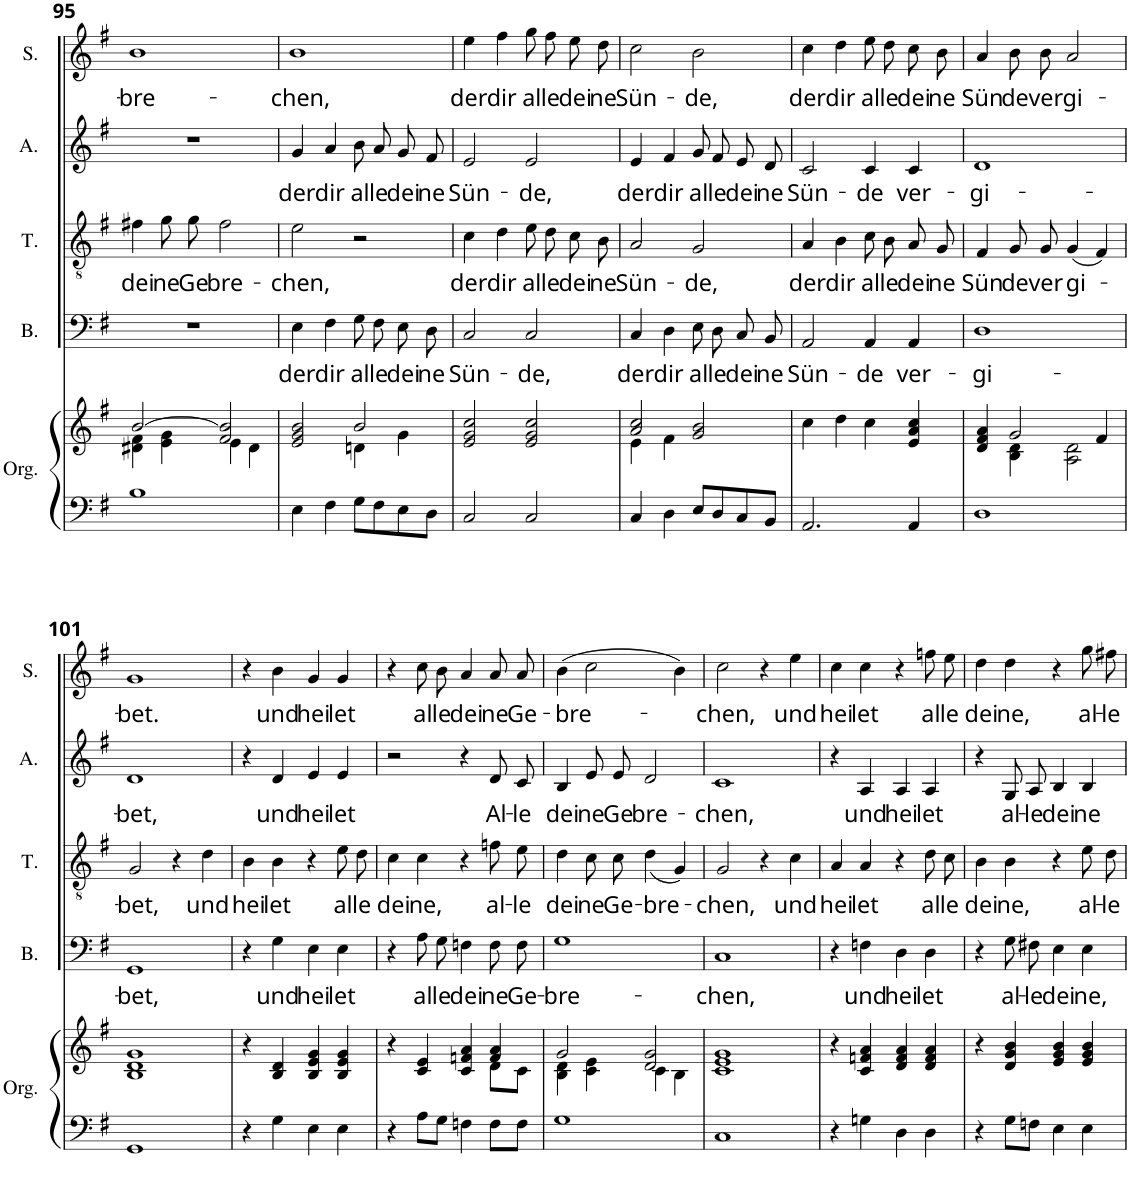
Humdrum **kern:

**kern	**kern	**kern	**text	**kern	**text	**kern	**text	**kern	**text
*part5	*part5	*part4	*part4	*part3	*part3	*part2	*part2	*part1	*part1
*staff6	*staff5	*staff4	*staff4	*staff3	*staff3	*staff2	*staff2	*staff1	*staff1
*I"Orgue	*	*I"Basse	*	*I"Ténor	*	*I"Alto	*	*I"Soprano	*
*I'Org.	*	*I'B.	*	*I'T.	*	*I'A.	*	*I'S.	*
!!LO:PB:g=z
*clefF4	*clefG2	*clefF4	*	*clefGv2	*	*clefG2	*	*clefG2	*
*k[f#]	*k[f#]	*k[f#]	*	*k[f#]	*	*k[f#]	*	*k[f#]	*
*M2/2	*M2/2	*M2/2	*	*M2/2	*	*M2/2	*	*M2/2	*
*met(c|)	*met(c|)	*met(c|)	*	*met(c|)	*	*met(c|)	*	*met(c|)	*
=95	=95	=95	=95	=95	=95	=95	=95	=95	=95
*	*^	*	*	*	*	*	*	*	*
!	!	!	!	!	!	!LO:LY:b	!	!	!	!LO:LY:b
1B	[2b/	4d#X\ 4f#\	1r	.	4f#X\	dei-	1r	.	1b	-bre-
!	!	!	!	!	!	!LO:LY:b	!	!	!	!
.	.	4e\ 4g\	.	.	8g\L	-ne	.	.	.	.
!	!	!	!	!	!	!LO:LY:b	!	!	!	!
.	.	.	.	.	8g\J	Ge-	.	.	.	.
!	!	!	!	!	!	!LO:LY:b	!	!	!	!
.	2f#/ 2b/]	4e\	.	.	2f#\	-bre-	.	.	.	.
.	.	4d#\	.	.	.	.	.	.	.	.
=96	=96	=96	=96	=96	=96	=96	=96	=96	=96	=96
!	!	!	!	!LO:LY:b	!	!LO:LY:b	!	!LO:LY:b	!	!LO:LY:b
4E\	2e/ 2g/ 2b/	2ryy	4E\	der	2e\	-chen,	4g/	der	1b	-chen,
!	!	!	!	!LO:LY:b	!	!	!	!LO:LY:b	!	!
4F#\	.	.	4F#\	dir	.	.	4a/	dir	.	.
!	!	!	!	!LO:LY:b	!	!	!	!LO:LY:b	!	!
8G\L	2b/	4dn\	8G\L	al-	2r	.	8b/L	al-	.	.
!	!	!	!	!LO:LY:b	!	!	!	!LO:LY:b	!	!
8F#\	.	.	8F#\	-le	.	.	8a/	-le	.	.
!	!	!	!	!LO:LY:b	!	!	!	!LO:LY:b	!	!
8E\	.	4g\	8E\	dei-	.	.	8g/	dei-	.	.
!	!	!	!	!LO:LY:b	!	!	!	!LO:LY:b	!	!
8D\J	.	.	8D\J	-ne	.	.	8f#/J	-ne	.	.
*	*v	*v	*	*	*	*	*	*	*	*
=97	=97	=97	=97	=97	=97	=97	=97	=97	=97
!	!	!	!LO:LY:b	!	!LO:LY:b	!	!LO:LY:b	!	!LO:LY:b
2C/	2e/ 2g/ 2cc/	2C/	Sün-	4c\	der	2e/	Sün-	4ee\	der
!	!	!	!	!	!LO:LY:b	!	!	!	!LO:LY:b
.	.	.	.	4d\	dir	.	.	4ff#\	dir
!	!	!	!LO:LY:b	!	!LO:LY:b	!	!LO:LY:b	!	!LO:LY:b
2C/	2e/ 2g/ 2cc/	2C/	-de,	8e\L	al-	2e/	-de,	8gg\L	al-
!	!	!	!	!	!LO:LY:b	!	!	!	!LO:LY:b
.	.	.	.	8d\	-le	.	.	8ff#\	-le
!	!	!	!	!	!LO:LY:b	!	!	!	!LO:LY:b
.	.	.	.	8c\	dei-	.	.	8ee\	dei-
!	!	!	!	!	!LO:LY:b	!	!	!	!LO:LY:b
.	.	.	.	8B\J	-ne	.	.	8dd\J	-ne
=98	=98	=98	=98	=98	=98	=98	=98	=98	=98
*	*^	*	*	*	*	*	*	*	*
!	!	!	!	!LO:LY:b	!	!LO:LY:b	!	!LO:LY:b	!	!LO:LY:b
4C/	2a/ 2cc/	4e\	4C/	der	2A/	Sün-	4e/	der	2cc\	Sün-
!	!	!	!	!LO:LY:b	!	!	!	!LO:LY:b	!	!
4D\	.	4f#\	4D\	dir	.	.	4f#/	dir	.	.
!	!	!	!	!LO:LY:b	!	!LO:LY:b	!	!LO:LY:b	!	!LO:LY:b
8E/L	2g/ 2b/	2ryy	8E/L	al-	2G/	-de,	8g/L	al-	2b\	-de,
!	!	!	!	!LO:LY:b	!	!	!	!LO:LY:b	!	!
8D/	.	.	8D/	-le	.	.	8f#/	-le	.	.
!	!	!	!	!LO:LY:b	!	!	!	!LO:LY:b	!	!
8C/	.	.	8C/	dei-	.	.	8e/	dei-	.	.
!	!	!	!	!LO:LY:b	!	!	!	!LO:LY:b	!	!
8BB/J	.	.	8BB/J	-ne	.	.	8d/J	-ne	.	.
*	*v	*v	*	*	*	*	*	*	*	*
=99	=99	=99	=99	=99	=99	=99	=99	=99	=99
!	!	!	!LO:LY:b	!	!LO:LY:b	!	!LO:LY:b	!	!LO:LY:b
2.AA/	4cc\	2AA/	Sün-	4A/	der	2c/	Sün-	4cc\	der
!	!	!	!	!	!LO:LY:b	!	!	!	!LO:LY:b
.	4dd\	.	.	4B\	dir	.	.	4dd\	dir
!	!	!	!LO:LY:b	!	!LO:LY:b	!	!LO:LY:b	!	!LO:LY:b
.	4cc\	4AA/	-de	8c/L	al-	4c/	-de	8ee\L	al-
!	!	!	!	!	!LO:LY:b	!	!	!	!LO:LY:b
.	.	.	.	8B/	-le	.	.	8dd\	-le
!	!	!	!LO:LY:b	!	!LO:LY:b	!	!LO:LY:b	!	!LO:LY:b
4AA/	4e/ 4a/ 4cc/	4AA/	ver-	8A/	dei-	4c/	ver-	8cc\	dei-
!	!	!	!	!	!LO:LY:b	!	!	!	!LO:LY:b
.	.	.	.	8G/J	-ne	.	.	8b\J	-ne
=100	=100	=100	=100	=100	=100	=100	=100	=100	=100
*	*^	*	*	*	*	*	*	*	*
!	!	!	!	!LO:LY:b	!	!LO:LY:b	!	!LO:LY:b	!	!LO:LY:b
1D	4d/ 4f#/ 4a/	4ryy	1D	-gi-	4F#/	Sün-	1d	-gi-	4a/	Sün-
!	!	!	!	!	!	!LO:LY:b	!	!	!	!LO:LY:b
.	2g/	4B\ 4d\	.	.	8G/L	-de	.	.	8b\L	-de
!	!	!	!	!	!	!LO:LY:b	!	!	!	!LO:LY:b
.	.	.	.	.	8G/J	ver-	.	.	8b\J	ver-
!	!	!	!	!	!	!LO:LY:b	!	!	!	!LO:LY:b
.	.	2A\ 2d\	.	.	(4G/	-gi-	.	.	2a/	-gi-
.	4f#/	.	.	.	4F#/)	.	.	.	.	.
*	*v	*v	*	*	*	*	*	*	*	*
!!LO:LB:g=z
=101	=101	=101	=101	=101	=101	=101	=101	=101	=101
!	!	!	!LO:LY:b	!	!LO:LY:b	!	!LO:LY:b	!	!LO:LY:b
1GG	1B 1d 1g	1GG	-bet,	2G/	-bet,	1d	-bet,	1g	-bet.
.	.	.	.	4r	.	.	.	.	.
!	!	!	!	!	!LO:LY:b	!	!	!	!
.	.	.	.	4d\	und	.	.	.	.
=102	=102	=102	=102	=102	=102	=102	=102	=102	=102
!	!	!	!	!	!LO:LY:b	!	!	!	!
4r	4r	4r	.	4B\	hei-	4r	.	4r	.
!	!	!	!LO:LY:b	!	!LO:LY:b	!	!LO:LY:b	!	!LO:LY:b
4G\	4B/ 4d/	4G\	und	4B\	-let	4d/	und	4b\	und
!	!	!	!LO:LY:b	!	!	!	!LO:LY:b	!	!LO:LY:b
4E\	4B/ 4e/ 4g/	4E\	hei-	4r	.	4e/	hei-	4g/	hei-
!	!	!	!LO:LY:b	!	!LO:LY:b	!	!LO:LY:b	!	!LO:LY:b
4E\	4B/ 4e/ 4g/	4E\	-let	8e\L	al-	4e/	-let	4g/	-let
!	!	!	!	!	!LO:LY:b	!	!	!	!
.	.	.	.	8d\J	-le	.	.	.	.
=103	=103	=103	=103	=103	=103	=103	=103	=103	=103
*	*^	*	*	*	*	*	*	*	*
!	!	!	!	!	!	!LO:LY:b	!	!	!	!
4r	4r	2.ryy	4r	.	4c\	dei-	2r	.	4r	.
!	!	!	!	!LO:LY:b	!	!LO:LY:b	!	!	!	!LO:LY:b
8A\L	4c/ 4e/	.	8A\L	al-	4c\	-ne,	.	.	8cc\L	al-
!	!	!	!	!LO:LY:b	!	!	!	!	!	!LO:LY:b
8G\J	.	.	8G\J	-le	.	.	.	.	8b\J	-le
!	!	!	!	!LO:LY:b	!	!	!	!	!	!LO:LY:b
4Fn\	4c/ 4fn/ 4a/	.	4Fn\	dei-	4r	.	4r	.	4a/	dei-
!	!	!	!	!LO:LY:b	!	!LO:LY:b	!	!LO:LY:b	!	!LO:LY:b
8F\L	4f/ 4a/	8d\L	8F\L	-ne	8fn\L	al-	8d/L	Al-	8a/L	-ne
!	!	!	!	!LO:LY:b	!	!LO:LY:b	!	!LO:LY:b	!	!LO:LY:b
8F\J	.	8c\J	8F\J	Ge-	8e\J	-le	8c/J	-le	8a/J	Ge-
=104	=104	=104	=104	=104	=104	=104	=104	=104	=104	=104
!	!	!	!	!LO:LY:b	!	!LO:LY:b	!	!LO:LY:b	!	!LO:LY:b
1G	2g/	4B\ 4d\	1G	-bre-	4d\	dei-	4B/	dei-	(4b\	-bre-
!	!	!	!	!	!	!LO:LY:b	!	!LO:LY:b	!	!
.	.	4c\ 4e\	.	.	8c\L	-ne	8e/L	-ne	2cc\	.
!	!	!	!	!	!	!LO:LY:b	!	!LO:LY:b	!	!
.	.	.	.	.	8c\J	Ge-	8e/J	Ge-	.	.
!	!	!	!	!	!	!LO:LY:b	!	!LO:LY:b	!	!
.	2d/ 2g/	4c\	.	.	(<4d\	-bre-	2d/	-bre-	.	.
.	.	4B\	.	.	4G/)	.	.	.	4b\)	.
=105	=105	=105	=105	=105	=105	=105	=105	=105	=105	=105
!	!	!	!	!LO:LY:b	!	!LO:LY:b	!	!LO:LY:b	!	!LO:LY:b
*	*v	*v	*	*	*	*	*	*	*	*
1C	1c 1e 1g	1C	-chen,	2G/	-chen,	1c	-chen,	2cc\	-chen,
.	.	.	.	4r	.	.	.	4r	.
!	!	!	!	!	!LO:LY:b	!	!	!	!LO:LY:b
.	.	.	.	4c\	und	.	.	4ee\	und
=106	=106	=106	=106	=106	=106	=106	=106	=106	=106
!	!	!	!	!	!LO:LY:b	!	!	!	!LO:LY:b
4r	4r	4r	.	4A/	hei-	4r	.	4cc\	hei-
!	!	!	!LO:LY:b	!	!LO:LY:b	!	!LO:LY:b	!	!LO:LY:b
4Gn\	4c/ 4fn/ 4a/	4Fn\	und	4A/	-let	4A/	und	4cc\	-let
!	!	!	!LO:LY:b	!	!	!	!LO:LY:b	!	!
4D\	4d/ 4f/ 4a/	4D\	hei-	4r	.	4A/	hei-	4r	.
!	!	!	!LO:LY:b	!	!LO:LY:b	!	!LO:LY:b	!	!LO:LY:b
4D\	4d/ 4f/ 4a/	4D\	-let	8d\L	al-	4A/	-let	8ffn\L	al-
!	!	!	!	!	!LO:LY:b	!	!	!	!LO:LY:b
.	.	.	.	8c\J	-le	.	.	8ee\J	-le
=107	=107	=107	=107	=107	=107	=107	=107	=107	=107
!	!	!	!	!	!LO:LY:b	!	!	!	!LO:LY:b
4r	4r	4r	.	4B\	dei-	4r	.	4dd\	dei-
!	!	!	!LO:LY:b	!	!LO:LY:b	!	!LO:LY:b	!	!LO:LY:b
8G\L	4d/ 4g/ 4b/	8G\L	al-	4B\	-ne,	8G/L	al-	4dd\	-ne,
!	!	!	!LO:LY:b	!	!	!	!LO:LY:b	!	!
8Fn\J	.	8F#X\J	-le	.	.	8A/J	-le	.	.
!	!	!	!LO:LY:b	!	!	!	!LO:LY:b	!	!
4E\	4e/ 4g/ 4b/	4E\	dei-	4r	.	4B/	dei-	4r	.
!	!	!	!LO:LY:b	!	!LO:LY:b	!	!LO:LY:b	!	!LO:LY:b
4E\	4e/ 4g/ 4b/	4E\	-ne,	8e\L	al-	4B/	-ne	8gg\L	al-
!	!	!	!	!	!LO:LY:b	!	!	!	!LO:LY:b
.	.	.	.	8d\J	-le	.	.	8ff#X\J	-le
=	=	=	=	=	=	=	=	=	=
*-	*-	*-	*-	*-	*-	*-	*-	*-	*-
